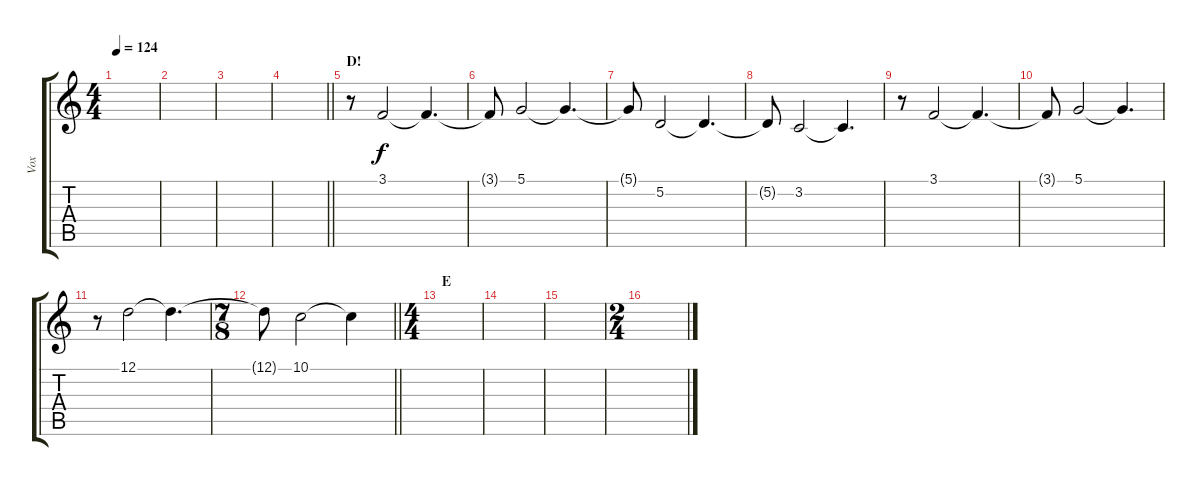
\track ("Vox" "Vox") {instrument lead2sawtooth}
\staff {score tabs}
\tuning (D4 A3 F3 C3 G2 C2) {hide}
\ts (4 4)
\tempo 124
\clef g2
\ks c
|
|
|
\barLineRight lightlight
|
\section ("" "D!")
r.8 3.1.2 3.1{t}.4{d} |
3.1{t}.8 5.1.2 5.1{t}.4{d} |
5.1{t}.8 5.2.2 5.2{t}.4{d} |
5.2{t}.8 3.2.2 3.2{t}.4{d} |
r.8 3.1.2 3.1{t}.4{d} |
3.1{t}.8 5.1.2 5.1{t}.4{d} |
r.8 12.1.2 12.1{t}.4{d} |
\ts (7 8)
\barLineRight lightlight
12.1{t}.8 10.1.2 10.1{t}.4 |
\ts (4 4)
\section ("" "E")
|
|
|
\ts (2 4)
